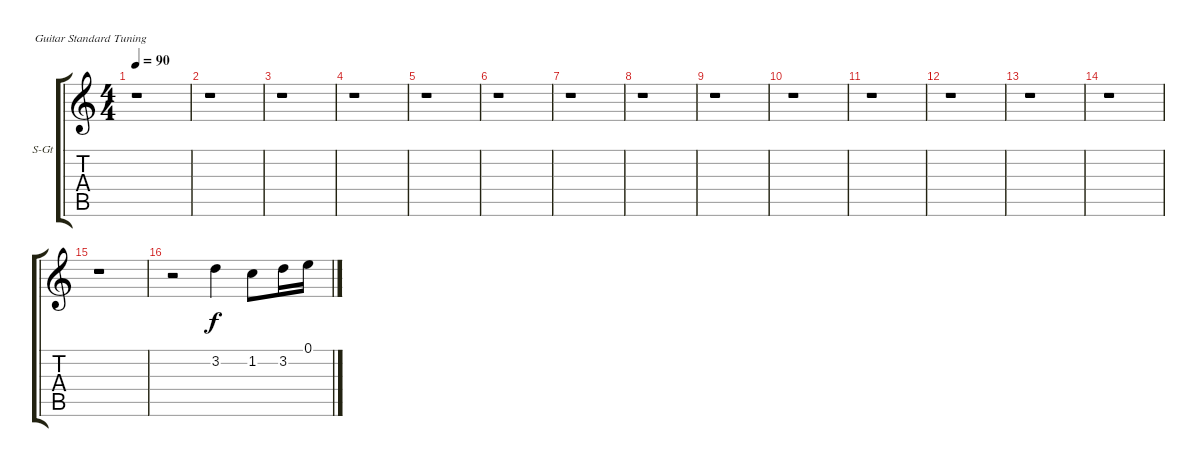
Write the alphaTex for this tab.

\bracketExtendMode groupsimilarinstruments
\firstSystemTrackNameOrientation horizontal
\otherSystemsTrackNameOrientation horizontal
\track ("Backing Vox" "S-Gt") {instrument drawbarorgan}
\staff {score tabs}
\tuning (E4 B3 G3 D3 A2 E2)
\displaytranspose 12
\ts (4 4)
\tempo 90
\clef g2
\ks c
r.1{dy f instrument drawbarorgan} |
r.1 |
r.1 |
r.1 |
r.1 |
r.1 |
r.1 |
r.1 |
r.1 |
r.1 |
r.1 |
r.1 |
r.1 |
r.1 |
r.1 |
r.2 3.2.4 1.2.8 3.2.16 0.1.16
